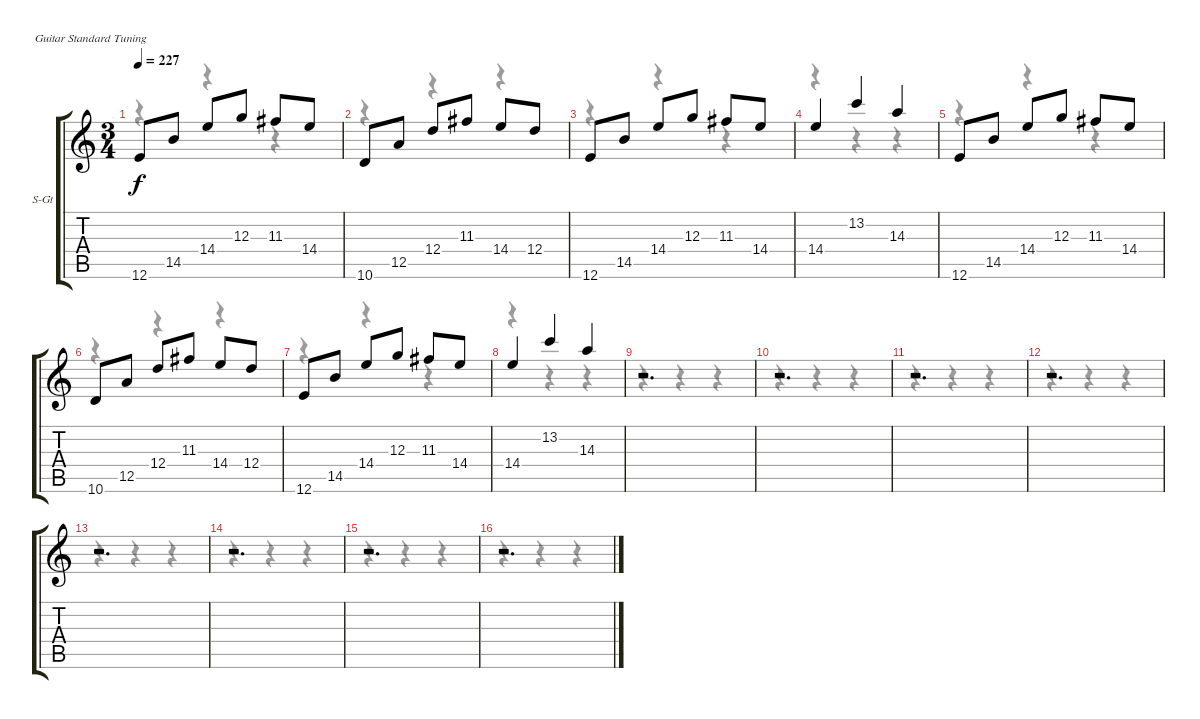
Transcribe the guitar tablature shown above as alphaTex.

\bracketExtendMode groupsimilarinstruments
\firstSystemTrackNameOrientation horizontal
\otherSystemsTrackNameOrientation horizontal
\track ("Track 7" "S-Gt") {instrument stringensemble1}
\staff {score tabs}
\tuning (E4 B3 G3 D3 A2 E2)
\displaytranspose 12
\voice
\ts (3 4)
\tempo 227
\clef g2
\ks c
12.6.8{dy f} 14.5.8 14.4.8 12.3.8 11.3.8 14.4.8 |
10.6.8 12.5.8 12.4.8 11.3.8 14.4.8 12.4.8 |
12.6.8 14.5.8 14.4.8 12.3.8 11.3.8 14.4.8 |
14.4.4 13.2.4 14.3.4 |
12.6.8 14.5.8 14.4.8 12.3.8 11.3.8 14.4.8 |
10.6.8 12.5.8 12.4.8 11.3.8 14.4.8 12.4.8 |
12.6.8 14.5.8 14.4.8 12.3.8 11.3.8 14.4.8 |
14.4.4 13.2.4 14.3.4 |
r.2{d} |
r.2{d} |
r.2{d} |
r.2{d} |
r.2{d} |
r.2{d} |
r.2{d} |
r.2{d}
\voice
\clef g2
\ottava regular
\simile none
\ks c
r.4{dy mf} r.4 r.4 |
r.4 r.4 r.4 |
r.4 r.4 r.4 |
r.4 r.4 r.4 |
r.4 r.4 r.4 |
r.4 r.4 r.4 |
r.4 r.4 r.4 |
r.4 r.4 r.4 |
r.4 r.4 r.4 |
r.4 r.4 r.4 |
r.4 r.4 r.4 |
r.4 r.4 r.4 |
r.4 r.4 r.4 |
r.4 r.4 r.4 |
r.4 r.4 r.4 |
r.4 r.4 r.4
